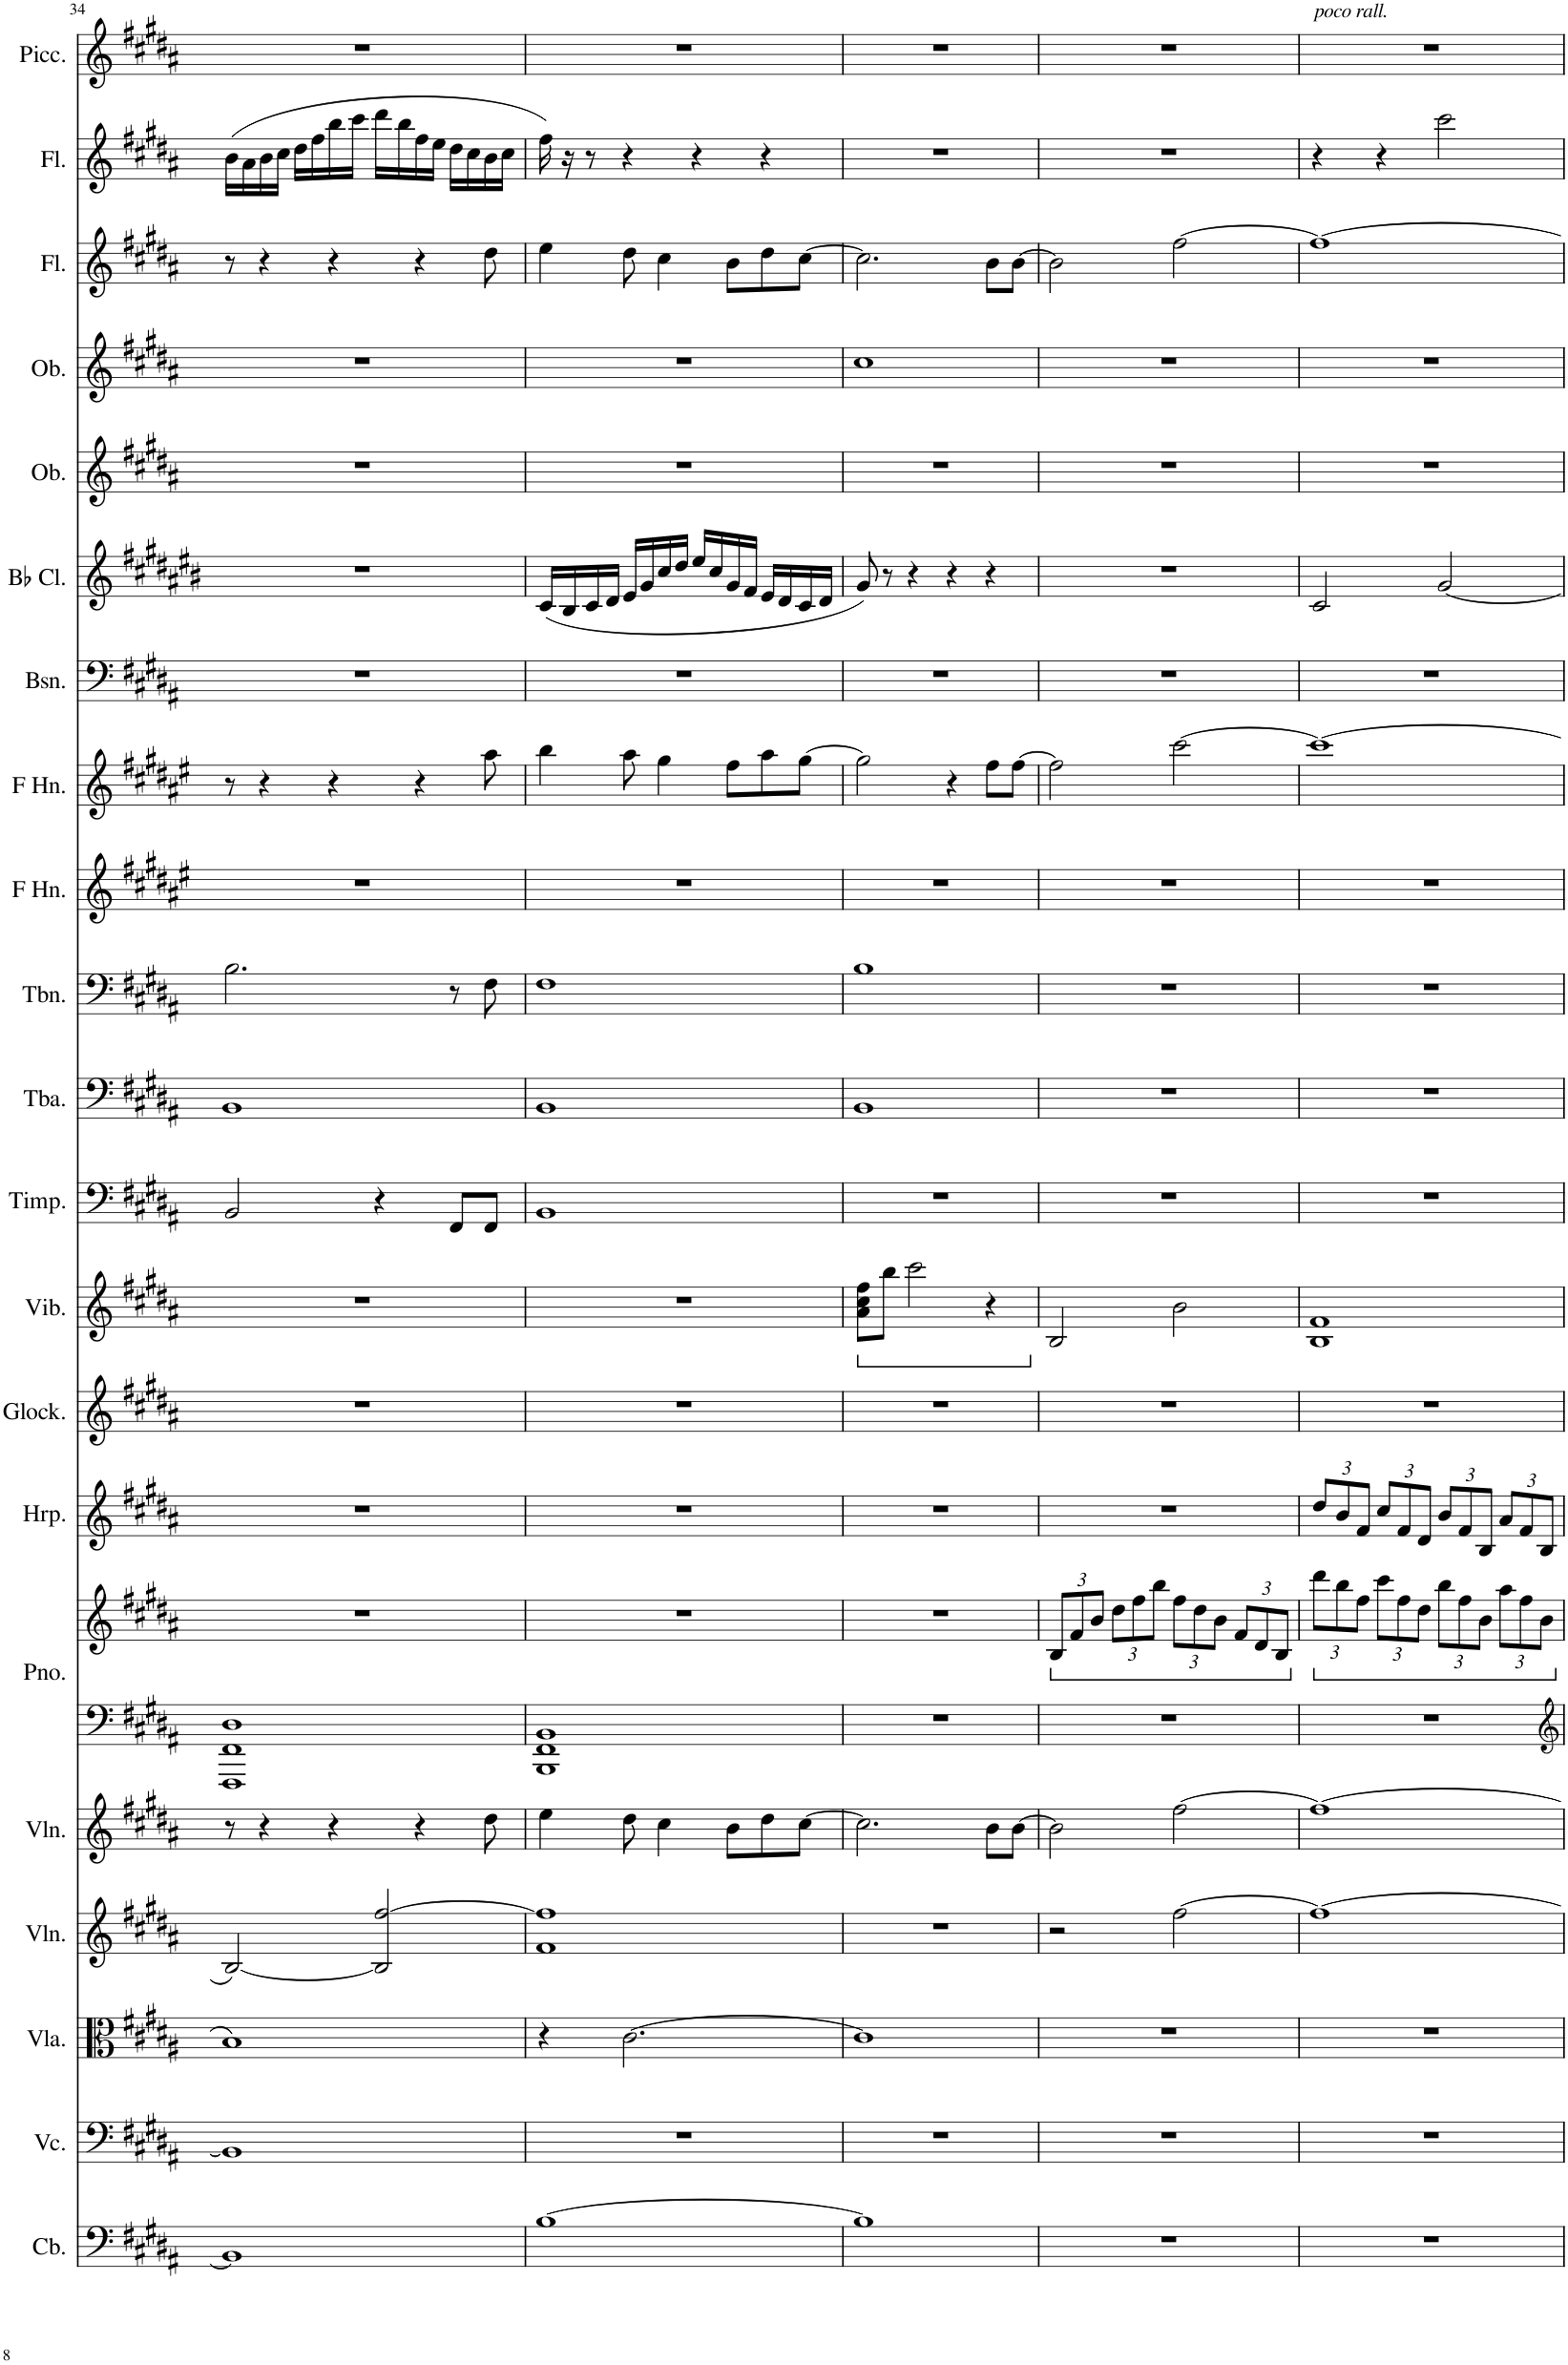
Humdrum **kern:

**kern	**kern	**kern	**kern	**kern	**kern	**kern	**kern	**kern	**kern	**kern	**kern	**kern	**kern	**kern	**kern	**kern	**kern	**kern	**kern	**kern	**kern
*part21	*part20	*part19	*part18	*part17	*part16	*part16	*part15	*part14	*part13	*part12	*part11	*part10	*part9	*part8	*part7	*part6	*part5	*part4	*part3	*part2	*part1
*staff22	*staff21	*staff20	*staff19	*staff18	*staff17	*staff16	*staff15	*staff14	*staff13	*staff12	*staff11	*staff10	*staff9	*staff8	*staff7	*staff6	*staff5	*staff4	*staff3	*staff2	*staff1
*I"Contrabass	*I"Violoncello	*I"Viola	*I"Violin	*I"Violin	*I"Piano	*	*I"Harp	*I"Glockenspiel	*I"Vibraphone	*I"Timpani	*I"Tuba	*I"Trombone	*I"Horn in F	*I"Horn in F	*I"Bassoon	*I"Bb Clarinet	*I"Oboe	*I"Oboe	*I"Flute	*I"Flute	*I"Piccolo
*I'Cb.	*I'Vc.	*I'Vla.	*I'Vln.	*I'Vln.	*I'Pno.	*	*I'Hrp.	*I'Glock.	*I'Vib.	*I'Timp.	*I'Tba.	*I'Tbn.	*	*	*I'Bsn.	*I'Bb Cl.	*I'Ob.	*I'Ob.	*I'Fl.	*I'Fl.	*I'Picc.
!!LO:PB:g=z
*clefF4	*clefF4	*clefC3	*clefG2	*clefG2	*clefF4	*clefG2	*clefG2	*clefG2	*clefG2	*clefF4	*clefF4	*clefF4	*clefG2	*clefG2	*clefF4	*clefG2	*clefG2	*clefG2	*clefG2	*clefG2	*clefG2
*Trd7c12	*	*	*	*	*	*	*	*Trd-14c-24	*	*	*	*	*Trd4c7	*Trd4c7	*	*Trd1c2	*	*	*	*	*Trd-7c-12
*k[f#c#g#d#a#]	*k[f#c#g#d#a#]	*k[f#c#g#d#a#]	*k[f#c#g#d#a#]	*k[f#c#g#d#a#]	*k[f#c#g#d#a#]	*k[f#c#g#d#a#]	*k[f#c#g#d#a#]	*k[f#c#g#d#a#]	*k[f#c#g#d#a#]	*k[f#c#g#d#a#]	*k[f#c#g#d#a#]	*k[f#c#g#d#a#]	*k[f#c#g#d#a#e#]	*k[f#c#g#d#a#e#]	*k[f#c#g#d#a#]	*k[f#c#g#d#a#e#b#]	*k[f#c#g#d#a#]	*k[f#c#g#d#a#]	*k[f#c#g#d#a#]	*k[f#c#g#d#a#]	*k[f#c#g#d#a#]
*M4/4	*M4/4	*M4/4	*M4/4	*M4/4	*M4/4	*M4/4	*M4/4	*M4/4	*M4/4	*M4/4	*M4/4	*M4/4	*M4/4	*M4/4	*M4/4	*M4/4	*M4/4	*M4/4	*M4/4	*M4/4	*M4/4
=34	=34	=34	=34	=34	=34	=34	=34	=34	=34	=34	=34	=34	=34	=34	=34	=34	=34	=34	=34	=34	=34
1BB]	1BB]	1B	[2B/	8r	1FFF# 1FF# 1D#	1r	1r	1r	1r	2BB/	1BB	2.B\	1r	8r	1r	1r	1r	1r	8r	(16b\LL	1r
.	.	.	.	.	.	.	.	.	.	.	.	.	.	.	.	.	.	.	.	16a#\	.
.	.	.	.	4r	.	.	.	.	.	.	.	.	.	4r	.	.	.	.	4r	16b\	.
.	.	.	.	.	.	.	.	.	.	.	.	.	.	.	.	.	.	.	.	16cc#\JJ	.
.	.	.	.	.	.	.	.	.	.	.	.	.	.	.	.	.	.	.	.	16dd#\LL	.
.	.	.	.	.	.	.	.	.	.	.	.	.	.	.	.	.	.	.	.	16ff#\	.
.	.	.	.	4r	.	.	.	.	.	.	.	.	.	4r	.	.	.	.	4r	16bb\	.
.	.	.	.	.	.	.	.	.	.	.	.	.	.	.	.	.	.	.	.	16ccc#\JJ	.
.	.	.	2B/] [2ff#/	.	.	.	.	.	.	4r	.	.	.	.	.	.	.	.	.	16ddd#\LL	.
.	.	.	.	.	.	.	.	.	.	.	.	.	.	.	.	.	.	.	.	16bb\	.
.	.	.	.	4r	.	.	.	.	.	.	.	.	.	4r	.	.	.	.	4r	16ff#\	.
.	.	.	.	.	.	.	.	.	.	.	.	.	.	.	.	.	.	.	.	16ee\JJ	.
.	.	.	.	.	.	.	.	.	.	8FF#/L	.	8r	.	.	.	.	.	.	.	16dd#\LL	.
.	.	.	.	.	.	.	.	.	.	.	.	.	.	.	.	.	.	.	.	16cc#\	.
.	.	.	.	8dd#\	.	.	.	.	.	8FF#/J	.	8F#\	.	8aa#\	.	.	.	.	8dd#\	16b\	.
.	.	.	.	.	.	.	.	.	.	.	.	.	.	.	.	.	.	.	.	16cc#\JJ	.
=35	=35	=35	=35	=35	=35	=35	=35	=35	=35	=35	=35	=35	=35	=35	=35	=35	=35	=35	=35	=35	=35
[1B	1r	4r	1f# 1ff#]	4ee\	1BBB 1FF# 1BB	1r	1r	1r	1r	1BB	1BB	1F#	1r	4bb\	1r	(16c#/LL	1r	1r	4ee\	16ff#\)	1r
.	.	.	.	.	.	.	.	.	.	.	.	.	.	.	.	16B#/	.	.	.	16r	.
.	.	.	.	.	.	.	.	.	.	.	.	.	.	.	.	16c#/	.	.	.	8r	.
.	.	.	.	.	.	.	.	.	.	.	.	.	.	.	.	16d#/JJ	.	.	.	.	.
.	.	[2.c#\	.	8dd#\	.	.	.	.	.	.	.	.	.	8aa#\	.	16e#/LL	.	.	8dd#\	4r	.
.	.	.	.	.	.	.	.	.	.	.	.	.	.	.	.	16g#/	.	.	.	.	.
.	.	.	.	4cc#\	.	.	.	.	.	.	.	.	.	4gg#\	.	16cc#/	.	.	4cc#\	.	.
.	.	.	.	.	.	.	.	.	.	.	.	.	.	.	.	16dd#/JJ	.	.	.	.	.
.	.	.	.	.	.	.	.	.	.	.	.	.	.	.	.	16ee#/LL	.	.	.	4r	.
.	.	.	.	.	.	.	.	.	.	.	.	.	.	.	.	16cc#/	.	.	.	.	.
.	.	.	.	8b\L	.	.	.	.	.	.	.	.	.	8ff#\L	.	16g#/	.	.	8b\L	.	.
.	.	.	.	.	.	.	.	.	.	.	.	.	.	.	.	16f#/JJ	.	.	.	.	.
.	.	.	.	8dd#\	.	.	.	.	.	.	.	.	.	8aa#\	.	16e#/LL	.	.	8dd#\	4r	.
.	.	.	.	.	.	.	.	.	.	.	.	.	.	.	.	16d#/	.	.	.	.	.
.	.	.	.	[8cc#\J	.	.	.	.	.	.	.	.	.	[8gg#\J	.	16c#/	.	.	[8cc#\J	.	.
.	.	.	.	.	.	.	.	.	.	.	.	.	.	.	.	16d#/JJ	.	.	.	.	.
=36	=36	=36	=36	=36	=36	=36	=36	=36	=36	=36	=36	=36	=36	=36	=36	=36	=36	=36	=36	=36	=36
*	*	*	*	*	*	*	*	*	*ped	*	*	*	*	*	*	*	*	*	*	*	*
1B]	1r	1c#]	1r	2.cc#\]	1r	1r	1r	1r	8a#\ 8cc#\ 8ff#\L	1r	1BB	1B	1r	2gg#\]	1r	8g#/)	1r	1cc#	2.cc#\]	1r	1r
.	.	.	.	.	.	.	.	.	8bb\J	.	.	.	.	.	.	8r	.	.	.	.	.
.	.	.	.	.	.	.	.	.	2ccc#\	.	.	.	.	.	.	4r	.	.	.	.	.
.	.	.	.	.	.	.	.	.	.	.	.	.	.	4r	.	4r	.	.	.	.	.
.	.	.	.	8b\L	.	.	.	.	4r	.	.	.	.	8ff#\L	.	4r	.	.	8b\L	.	.
.	.	.	.	[8b\J	.	.	.	.	.	.	.	.	.	[8ff#\J	.	.	.	.	[8b\J	.	.
=37	=37	=37	=37	=37	=37	=37	=37	=37	=37	=37	=37	=37	=37	=37	=37	=37	=37	=37	=37	=37	=37
*	*	*	*	*	*	*ped	*	*	*	*	*	*	*	*	*	*	*	*	*	*	*
*	*	*	*	*	*	*Xbrackettup	*	*	*	*	*	*	*	*	*	*	*	*	*	*	*
*	*	*	*	*	*	*	*	*	*Xped	*	*	*	*	*	*	*	*	*	*	*	*
1r	1r	1r	2r	2b\]	1r	12B/L	1r	1r	2B/	1r	1r	1r	1r	2ff#\]	1r	1r	1r	1r	2b\]	1r	1r
.	.	.	.	.	.	12f#/	.	.	.	.	.	.	.	.	.	.	.	.	.	.	.
.	.	.	.	.	.	12b/J	.	.	.	.	.	.	.	.	.	.	.	.	.	.	.
.	.	.	.	.	.	12dd#\L	.	.	.	.	.	.	.	.	.	.	.	.	.	.	.
.	.	.	.	.	.	12ff#\	.	.	.	.	.	.	.	.	.	.	.	.	.	.	.
.	.	.	.	.	.	12bb\J	.	.	.	.	.	.	.	.	.	.	.	.	.	.	.
.	.	.	[2ff#\	[2ff#\	.	12ff#\L	.	.	2b\	.	.	.	.	[2ccc#\	.	.	.	.	[2ff#\	.	.
.	.	.	.	.	.	12dd#\	.	.	.	.	.	.	.	.	.	.	.	.	.	.	.
.	.	.	.	.	.	12b\J	.	.	.	.	.	.	.	.	.	.	.	.	.	.	.
.	.	.	.	.	.	12f#/L	.	.	.	.	.	.	.	.	.	.	.	.	.	.	.
.	.	.	.	.	.	12d#/	.	.	.	.	.	.	.	.	.	.	.	.	.	.	.
.	.	.	.	.	.	12B/J	.	.	.	.	.	.	.	.	.	.	.	.	.	.	.
=38	=38	=38	=38	=38	=38	=38	=38	=38	=38	=38	=38	=38	=38	=38	=38	=38	=38	=38	=38	=38	=38
*	*	*	*	*	*	*Xped	*	*	*	*	*	*	*	*	*	*	*	*	*	*	*
*	*	*	*	*	*	*ped	*	*	*	*	*	*	*	*	*	*	*	*	*	*	*
*	*	*	*	*	*	*	*Xbrackettup	*	*	*	*	*	*	*	*	*	*	*	*	*	*
!	!	!	!	!	!	!	!	!	!	!	!	!	!	!	!	!	!	!	!	!	!LO:TX:a:i:t=poco rall.
1r	1r	1r	1ff#_	1ff#_	1r	12ddd#\L	12dd#/L	1r	1B 1f#	1r	1r	1r	1r	1ccc#_	1r	2c#/	1r	1r	1ff#_	4r	1r
.	.	.	.	.	.	12bb\	12b/	.	.	.	.	.	.	.	.	.	.	.	.	.	.
.	.	.	.	.	.	12ff#\J	12f#/J	.	.	.	.	.	.	.	.	.	.	.	.	.	.
.	.	.	.	.	.	12ccc#\L	12cc#/L	.	.	.	.	.	.	.	.	.	.	.	.	4r	.
.	.	.	.	.	.	12ff#\	12f#/	.	.	.	.	.	.	.	.	.	.	.	.	.	.
.	.	.	.	.	.	12dd#\J	12d#/J	.	.	.	.	.	.	.	.	.	.	.	.	.	.
.	.	.	.	.	.	12bb\L	12b/L	.	.	.	.	.	.	.	.	[2g#/	.	.	.	2ccc#\	.
.	.	.	.	.	.	12ff#\	12f#/	.	.	.	.	.	.	.	.	.	.	.	.	.	.
.	.	.	.	.	.	12b\J	12B/J	.	.	.	.	.	.	.	.	.	.	.	.	.	.
.	.	.	.	.	.	12aa#\L	12a#/L	.	.	.	.	.	.	.	.	.	.	.	.	.	.
.	.	.	.	.	.	12ff#\	12f#/	.	.	.	.	.	.	.	.	.	.	.	.	.	.
.	.	.	.	.	.	12b\J	12B/J	.	.	.	.	.	.	.	.	.	.	.	.	.	.
*	*	*	*	*	*	*Xped	*	*	*	*	*	*	*	*	*	*	*	*	*	*	*
=	=	=	=	=	=	=	=	=	=	=	=	=	=	=	=	=	=	=	=	=	=
*-	*-	*-	*-	*-	*-	*-	*-	*-	*-	*-	*-	*-	*-	*-	*-	*-	*-	*-	*-	*-	*-
